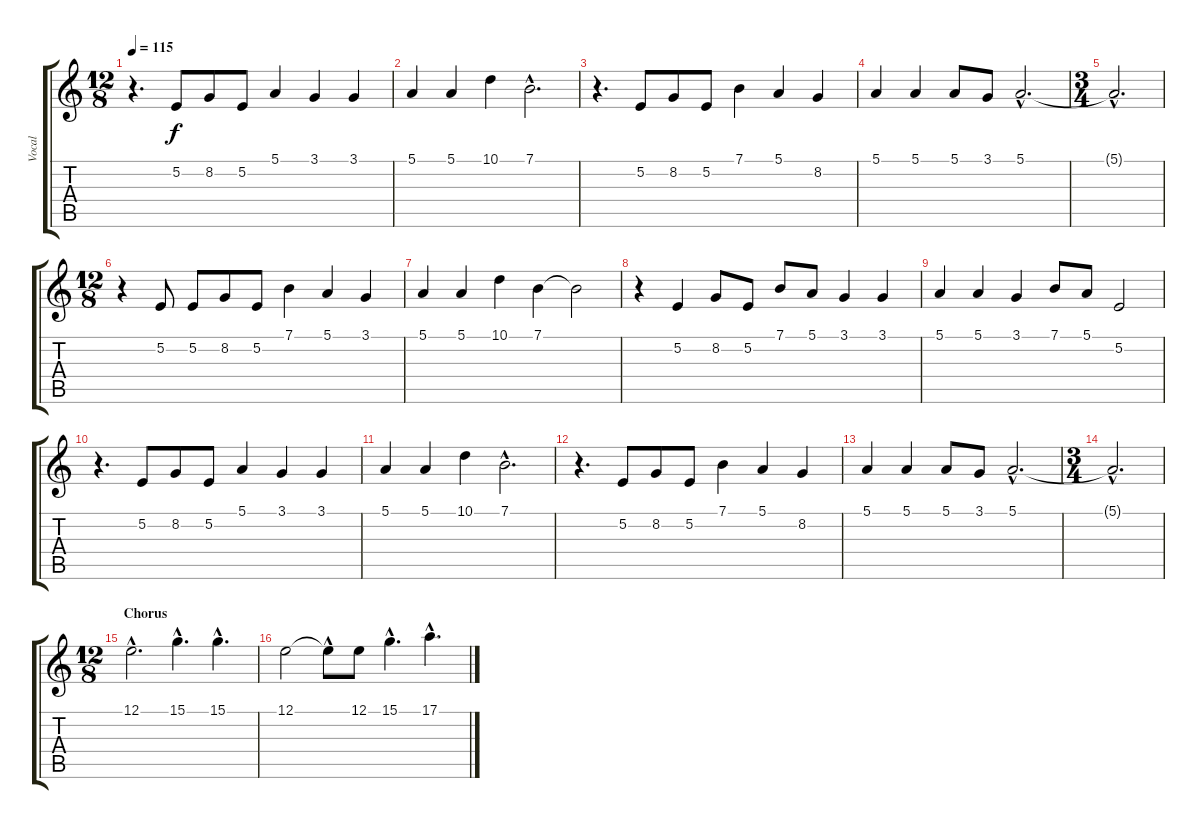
\track ("Vocal" "Vocal") {instrument synthvoice}
\staff {score tabs}
\tuning (E4 B3 G3 D3 A2 E2) {hide}
\ts (12 8)
\tempo 115
\clef g2
\ks c
r.4{d dy f} 5.2.8 8.2.8 5.2.8 5.1.4 3.1.4 3.1.4 |
5.1.4 5.1.4 10.1.4 7.1{hac}.2{d} |
r.4{d} 5.2.8 8.2.8 5.2.8 7.1.4 5.1.4 8.2.4 |
5.1.4 5.1.4 5.1.8 3.1.8 5.1{hac}.2{d} |
\ts (3 4)
5.1{hac t}.2{d} |
\ts (12 8)
r.4 5.2.8 5.2.8 8.2.8 5.2.8 7.1.4 5.1.4 3.1.4 |
5.1.4 5.1.4 10.1.4 7.1.4 7.1{t}.2 |
r.4 5.2.4 8.2.8 5.2.8 7.1.8 5.1.8 3.1.4 3.1.4 |
5.1.4 5.1.4 3.1.4 7.1.8 5.1.8 5.2.2 |
r.4{d} 5.2.8 8.2.8 5.2.8 5.1.4 3.1.4 3.1.4 |
5.1.4 5.1.4 10.1.4 7.1{hac}.2{d} |
r.4{d} 5.2.8 8.2.8 5.2.8 7.1.4 5.1.4 8.2.4 |
5.1.4 5.1.4 5.1.8 3.1.8 5.1{hac}.2{d} |
\ts (3 4)
5.1{hac t}.2{d} |
\ts (12 8)
\section ("" "Chorus")
12.1{hac}.2{d} 15.1{hac}.4{d} 15.1{hac}.4{d} |
12.1.2 12.1{hac t}.8 12.1.8 15.1{hac}.4{d} 17.1{hac}.4{d}
